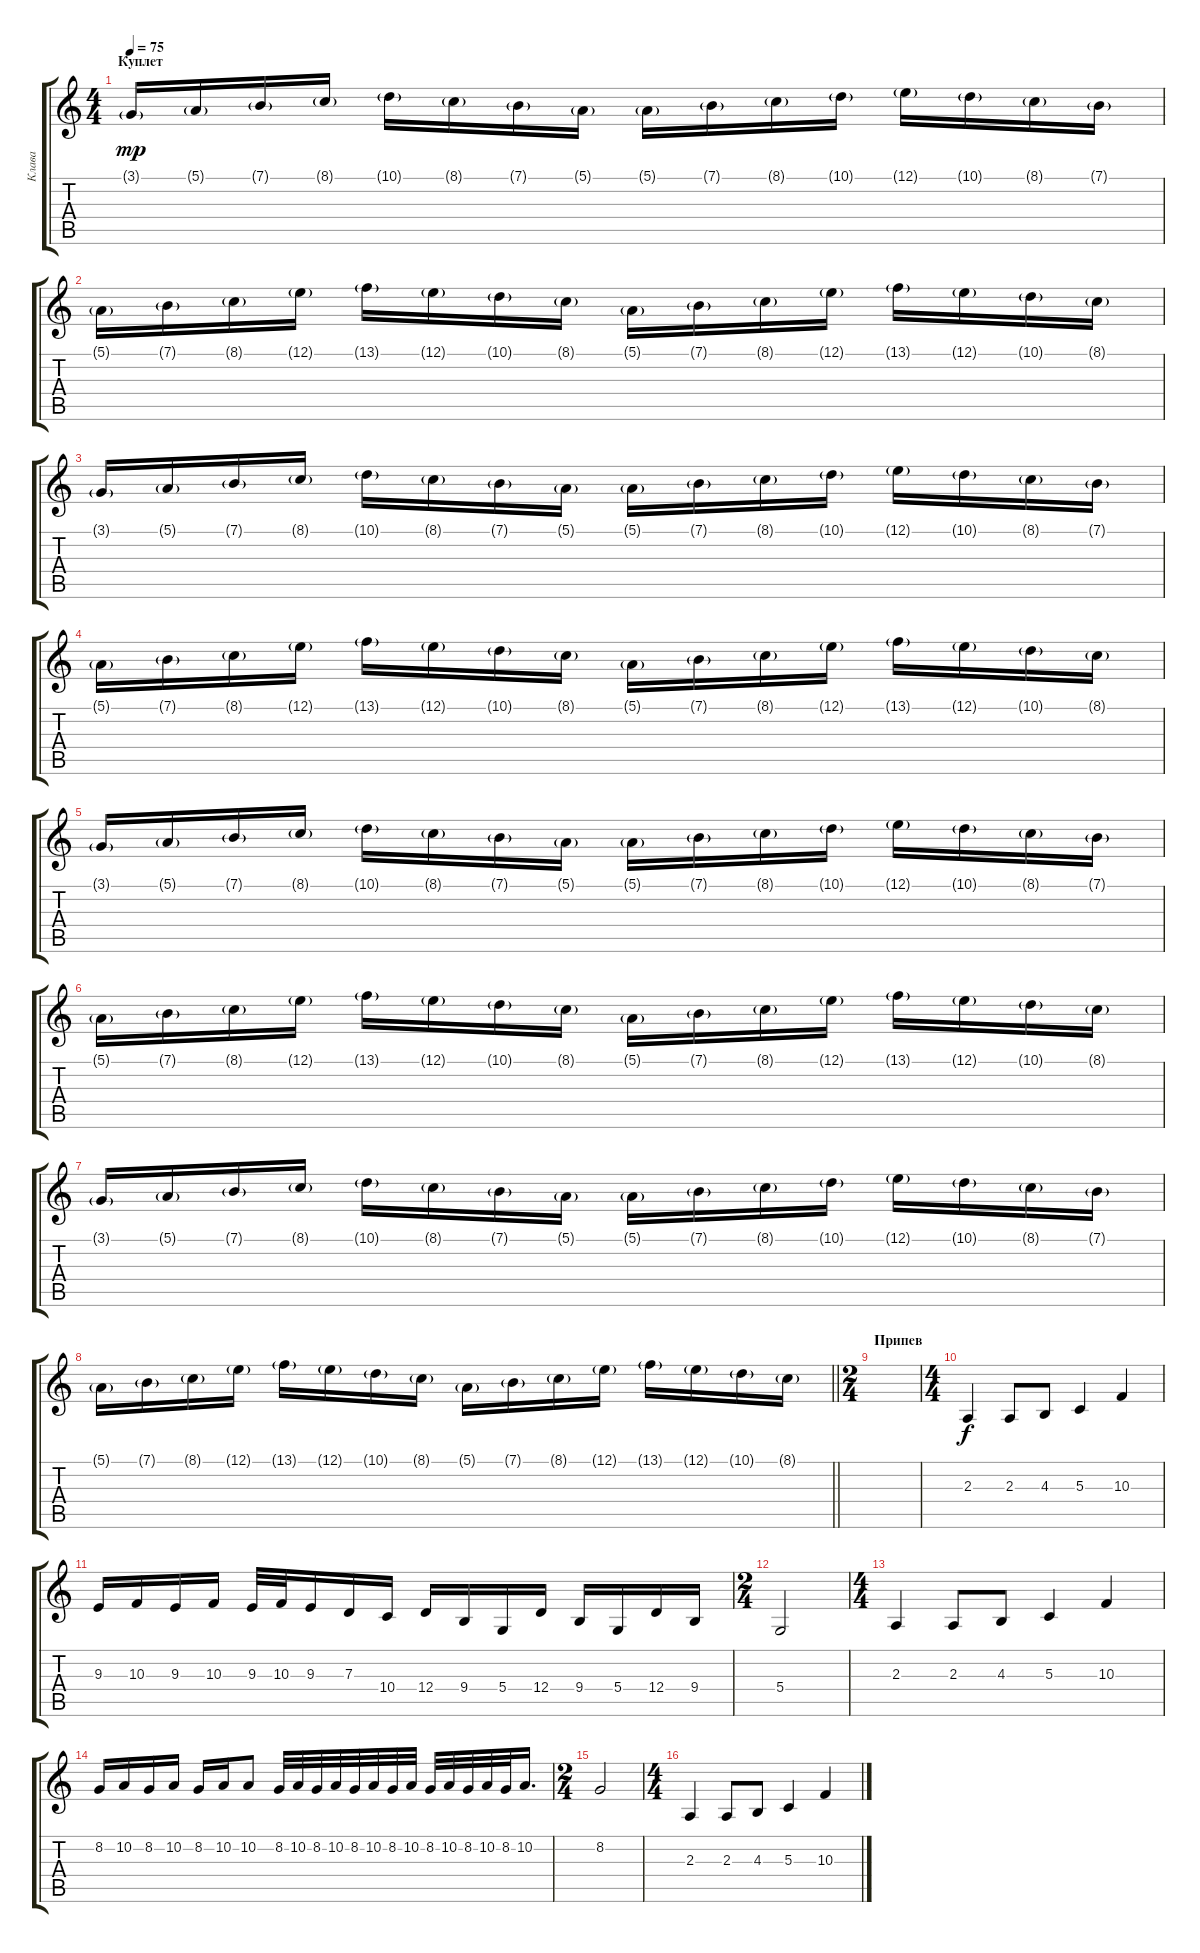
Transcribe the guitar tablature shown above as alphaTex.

\track ("Клава" "Клава") {instrument acousticgrandpiano}
\staff {score tabs}
\tuning (E4 B3 G3 D3 A2 E2) {hide}
\ts (4 4)
\section ("" "Куплет")
\tempo 75
\clef g2
\ks c
3.1{g}.16{dy mp} 5.1{g}.16 7.1{g}.16 8.1{g}.16 10.1{g}.16 8.1{g}.16 7.1{g}.16 5.1{g}.16 5.1{g}.16 7.1{g}.16 8.1{g}.16 10.1{g}.16 12.1{g}.16 10.1{g}.16 8.1{g}.16 7.1{g}.16 |
5.1{g}.16 7.1{g}.16 8.1{g}.16 12.1{g}.16 13.1{g}.16 12.1{g}.16 10.1{g}.16 8.1{g}.16 5.1{g}.16 7.1{g}.16 8.1{g}.16 12.1{g}.16 13.1{g}.16 12.1{g}.16 10.1{g}.16 8.1{g}.16 |
3.1{g}.16 5.1{g}.16 7.1{g}.16 8.1{g}.16 10.1{g}.16 8.1{g}.16 7.1{g}.16 5.1{g}.16 5.1{g}.16 7.1{g}.16 8.1{g}.16 10.1{g}.16 12.1{g}.16 10.1{g}.16 8.1{g}.16 7.1{g}.16 |
5.1{g}.16 7.1{g}.16 8.1{g}.16 12.1{g}.16 13.1{g}.16 12.1{g}.16 10.1{g}.16 8.1{g}.16 5.1{g}.16 7.1{g}.16 8.1{g}.16 12.1{g}.16 13.1{g}.16 12.1{g}.16 10.1{g}.16 8.1{g}.16 |
3.1{g}.16 5.1{g}.16 7.1{g}.16 8.1{g}.16 10.1{g}.16 8.1{g}.16 7.1{g}.16 5.1{g}.16 5.1{g}.16 7.1{g}.16 8.1{g}.16 10.1{g}.16 12.1{g}.16 10.1{g}.16 8.1{g}.16 7.1{g}.16 |
5.1{g}.16 7.1{g}.16 8.1{g}.16 12.1{g}.16 13.1{g}.16 12.1{g}.16 10.1{g}.16 8.1{g}.16 5.1{g}.16 7.1{g}.16 8.1{g}.16 12.1{g}.16 13.1{g}.16 12.1{g}.16 10.1{g}.16 8.1{g}.16 |
3.1{g}.16 5.1{g}.16 7.1{g}.16 8.1{g}.16 10.1{g}.16 8.1{g}.16 7.1{g}.16 5.1{g}.16 5.1{g}.16 7.1{g}.16 8.1{g}.16 10.1{g}.16 12.1{g}.16 10.1{g}.16 8.1{g}.16 7.1{g}.16 |
\barLineRight lightlight
5.1{g}.16 7.1{g}.16 8.1{g}.16 12.1{g}.16 13.1{g}.16 12.1{g}.16 10.1{g}.16 8.1{g}.16 5.1{g}.16 7.1{g}.16 8.1{g}.16 12.1{g}.16 13.1{g}.16 12.1{g}.16 10.1{g}.16 8.1{g}.16 |
\ts (2 4)
\section ("" "Припев")
|
\ts (4 4)
2.3.4{dy f} 2.3.8 4.3.8 5.3.4 10.3.4 |
9.3.16 10.3.16 9.3.16 10.3.16 9.3.32 10.3.32 9.3.16 7.3.16 10.4.16 12.4.16 9.4.16 5.4.16 12.4.16 9.4.16 5.4.16 12.4.16 9.4.16 |
\ts (2 4)
5.4.2 |
\ts (4 4)
2.3.4 2.3.8 4.3.8 5.3.4 10.3.4 |
8.2.16 10.2.16 8.2.16 10.2.16 8.2.16 10.2.16 10.2.8 8.2.32 10.2.32 8.2.32 10.2.32 8.2.32 10.2.32 8.2.32 10.2.32 8.2.32 10.2.32 8.2.32 10.2.32 8.2.32 10.2.16{d} |
\ts (2 4)
8.2.2 |
\ts (4 4)
2.3.4 2.3.8 4.3.8 5.3.4 10.3.4
